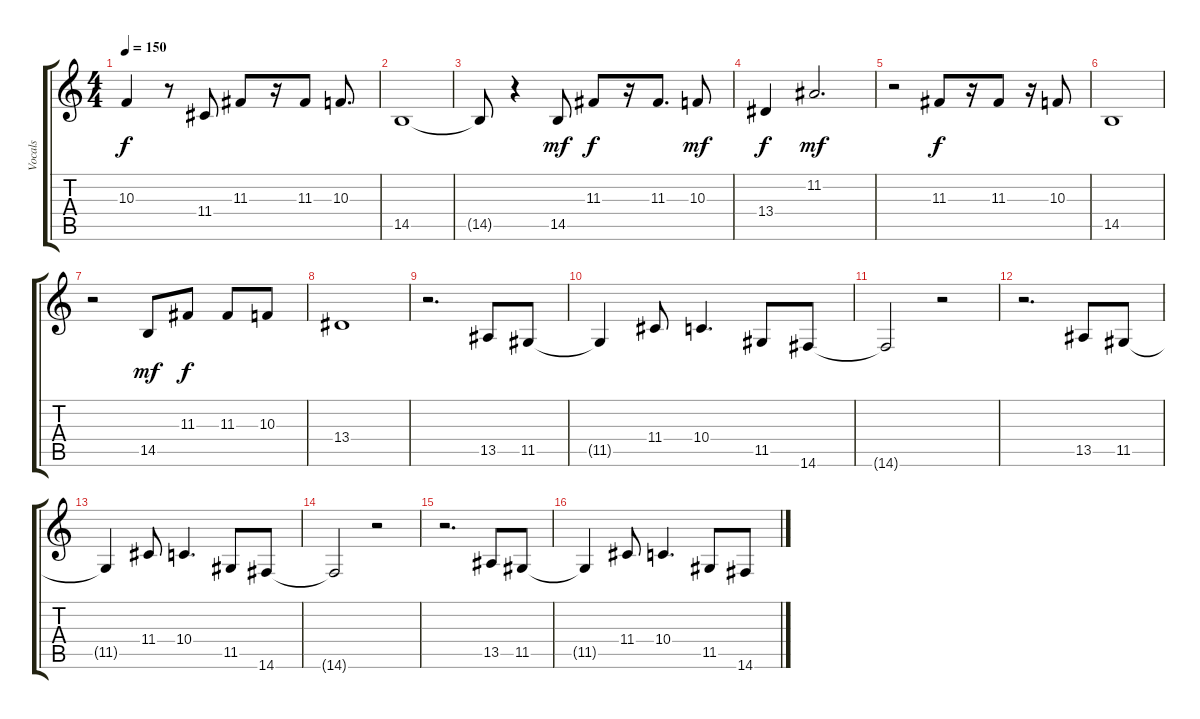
\track ("Vocals" "Vocals") {instrument trumpet}
\staff {score tabs}
\tuning (E4 B3 G3 D3 A2 E2) {hide}
\ts (4 4)
\tempo 150
\clef g2
\ks c
10.3{t}.4{dy f} r.8 11.4.8 11.3.8 r.16 11.3.8 10.3.8{d} |
14.5.1 |
14.5{t}.8 r.4 14.5.8{dy mf} 11.3.8{dy f} r.16 11.3.8{d} 10.3.8{dy mf} |
13.4.4{dy f} 11.2.2{d dy mf} |
r.2 11.3.8{dy f} r.16 11.3.8 r.16 10.3.8 |
14.5.1 |
r.2 14.5.8{dy mf} 11.3.8{dy f} 11.3.8 10.3.8 |
13.4.1 |
r.2{d} 13.5.8 11.5.8 |
11.5{t}.4 11.4.8 10.4.4{d} 11.5.8 14.6.8 |
14.6{t}.2 r.2 |
r.2{d} 13.5.8 11.5.8 |
11.5{t}.4 11.4.8 10.4.4{d} 11.5.8 14.6.8 |
14.6{t}.2 r.2 |
r.2{d} 13.5.8 11.5.8 |
11.5{t}.4 11.4.8 10.4.4{d} 11.5.8 14.6.8
